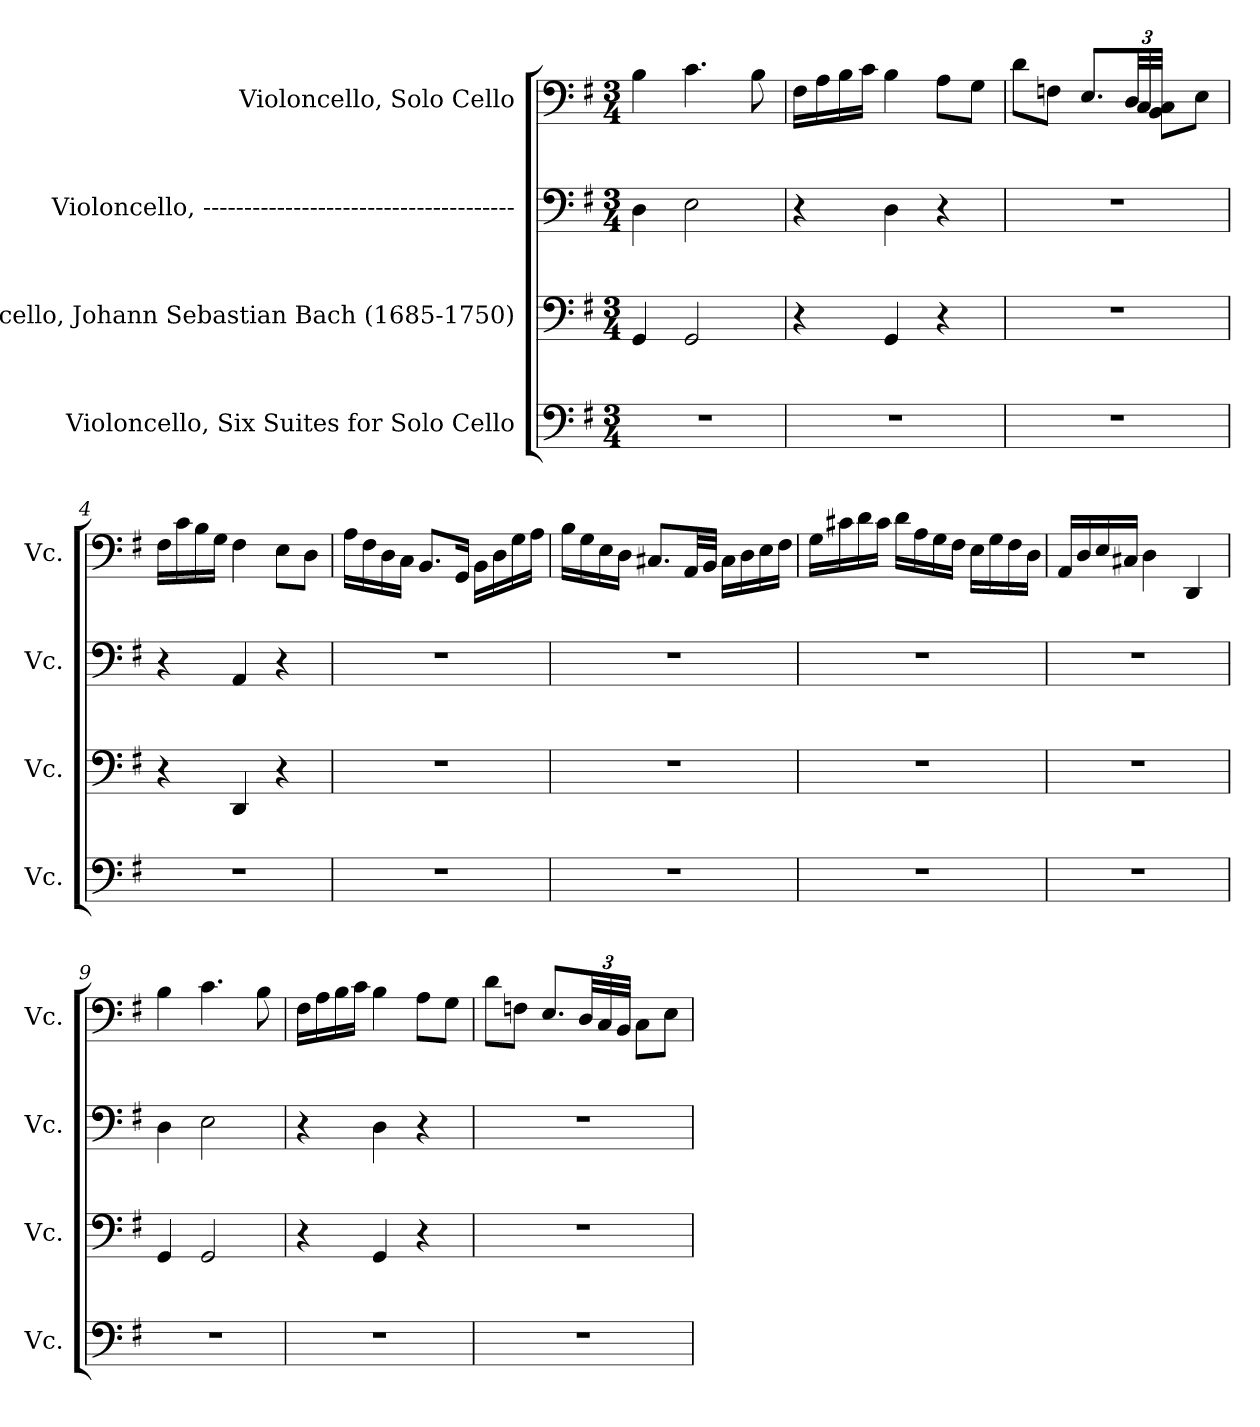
**kern	**kern	**kern	**kern
*part4	*part3	*part2	*part1
*staff4	*staff3	*staff2	*staff1
*I"Violoncello, Six Suites for Solo Cello	*I"Violoncello, Johann Sebastian Bach  (1685-1750)	*I"Violoncello, --------------------------------------	*I"Violoncello, Solo Cello
*I'Vc.	*I'Vc.	*I'Vc.	*I'Vc.
*clefF4	*clefF4	*clefF4	*clefF4
*k[f#]	*k[f#]	*k[f#]	*k[f#]
*M3/4	*M3/4	*M3/4	*M3/4
*MM50	*MM50	*MM50	*MM50
=1	=1	=1	=1
2.r	4GG/	4D\	4B\
.	2GG/	2E\	4.c\
.	.	.	8B\
=2	=2	=2	=2
2.r	4r	4r	16F#\LL
.	.	.	16A\
.	.	.	16B\
.	.	.	16c\JJ
.	4GG/	4D\	4B\
.	4r	4r	8A\L
.	.	.	8G\J
=3	=3	=3	=3
2.r	2.r	2.r	8d\L
.	.	.	8Fn\J
.	.	.	8.E/L
*	*	*	*Xbrackettup
.	.	.	48D/LL
.	.	.	48C/
.	.	.	48BB/JJJ
.	.	.	8C\L
.	.	.	8E\J
!!LO:LB:g=z
=4	=4	=4	=4
2.r	4r	4r	16F#\LL
.	.	.	16c\
.	.	.	16B\
.	.	.	16G\JJ
.	4DD/	4AA/	4F#\
.	4r	4r	8E\L
.	.	.	8D\J
=5	=5	=5	=5
2.r	2.r	2.r	16A\LL
.	.	.	16F#\
.	.	.	16D\
.	.	.	16C\JJ
.	.	.	8.BB/L
.	.	.	16GG/Jk
.	.	.	16BB\LL
.	.	.	16D\
.	.	.	16G\
.	.	.	16A\JJ
=6	=6	=6	=6
2.r	2.r	2.r	16B\LL
.	.	.	16G\
.	.	.	16E\
.	.	.	16D\JJ
.	.	.	8.C#X/L
.	.	.	32AA/LL
.	.	.	32BB/JJJ
.	.	.	16C#\LL
.	.	.	16D\
.	.	.	16E\
.	.	.	16F#\JJ
=7	=7	=7	=7
2.r	2.r	2.r	16G\LL
.	.	.	16c#X\
.	.	.	16d\
.	.	.	16c#\JJ
.	.	.	16d\LL
.	.	.	16A\
.	.	.	16G\
.	.	.	16F#\JJ
.	.	.	16E\LL
.	.	.	16G\
.	.	.	16F#\
.	.	.	16D\JJ
!!LO:LB:g=z
=8	=8	=8	=8
2.r	2.r	2.r	16AA/LL
.	.	.	16D/
.	.	.	16E/
.	.	.	16C#X/JJ
.	.	.	4D\
.	.	.	4DD/
=9	=9	=9	=9
2.r	4GG/	4D\	4B\
.	2GG/	2E\	4.c\
.	.	.	8B\
=10	=10	=10	=10
2.r	4r	4r	16F#\LL
.	.	.	16A\
.	.	.	16B\
.	.	.	16c\JJ
.	4GG/	4D\	4B\
.	4r	4r	8A\L
.	.	.	8G\J
=11	=11	=11	=11
2.r	2.r	2.r	8d\L
.	.	.	8Fn\J
.	.	.	8.E/L
.	.	.	48D/LL
.	.	.	48C/
.	.	.	48BB/JJJ
.	.	.	8C\L
.	.	.	8E\J
=	=	=	=
*-	*-	*-	*-
